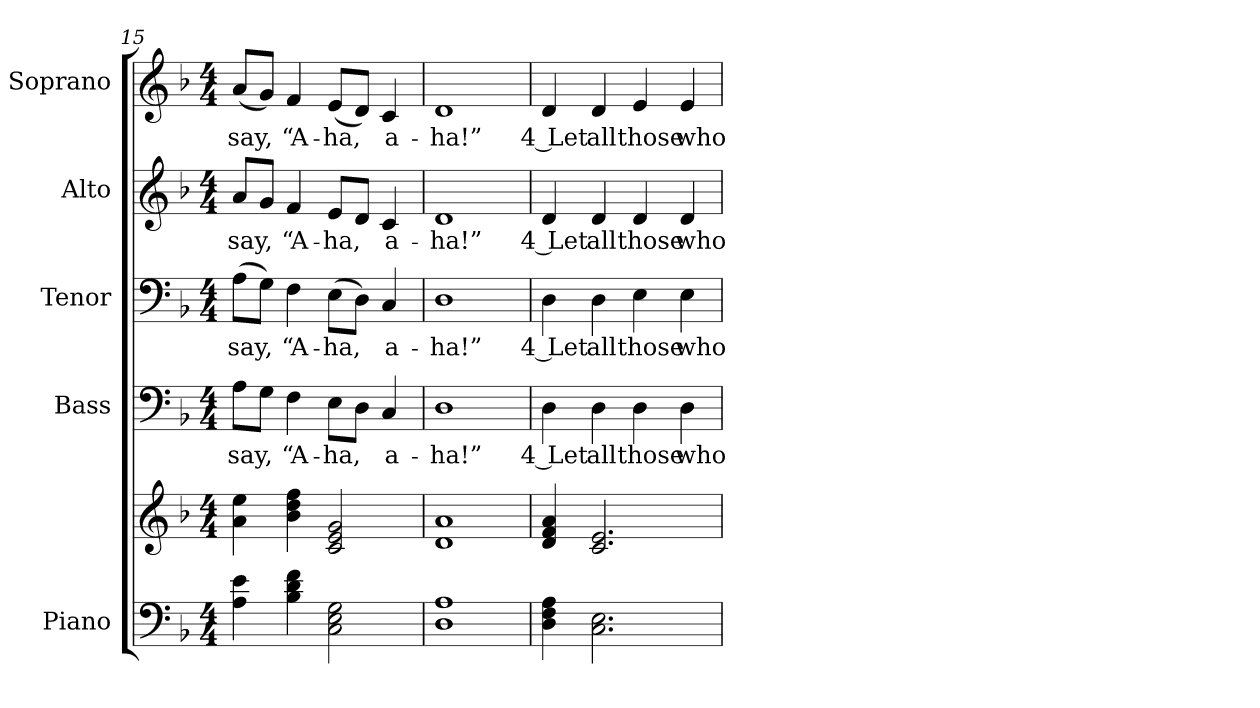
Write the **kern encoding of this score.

**kern	**kern	**kern	**text	**kern	**text	**kern	**text	**kern	**text
*part5	*part5	*part4	*part4	*part3	*part3	*part2	*part2	*part1	*part1
*staff6	*staff5	*staff4	*staff4	*staff3	*staff3	*staff2	*staff2	*staff1	*staff1
*I"Piano	*	*I"Bass	*	*I"Tenor	*	*I"Alto	*	*I"Soprano	*
*I'Pno.	*	*I'B.	*	*I'T.	*	*I'A.	*	*I'S.	*
!!LO:PB:g=z
*clefF4	*clefG2	*clefF4	*	*clefF4	*	*clefG2	*	*clefG2	*
*k[b-]	*k[b-]	*k[b-]	*	*k[b-]	*	*k[b-]	*	*k[b-]	*
*F:	*F:	*F:	*	*F:	*	*F:	*	*F:	*
*M4/4	*M4/4	*M4/4	*	*M4/4	*	*M4/4	*	*M4/4	*
=15	=15	=15	=15	=15	=15	=15	=15	=15	=15
!	!	!	!LO:LY:b:color=#000000	!	!	!	!	!	!
!	!	!	!	!	!LO:LY:b:color=#000000	!	!	!	!
!	!	!	!	!	!	!	!LO:LY:b:color=#000000	!	!
!	!	!	!	!	!	!	!	!	!LO:LY:b:color=#000000
4Ai\ 4ei	4ai\ 4eei	8Ai\L	say,	(8Ai\L	say,	8ai/L	say,	(8ai/L	say,
.	.	8Gi\J	.	8Gi\J)	.	8gi/J	.	8gi/J)	.
!	!	!	!LO:LY:b:color=#000000	!	!	!	!	!	!
!	!	!	!	!	!LO:LY:b:color=#000000	!	!	!	!
!	!	!	!	!	!	!	!LO:LY:b:color=#000000	!	!
!	!	!	!	!	!	!	!	!	!LO:LY:b:color=#000000
4B-i\ 4di 4fi	4b-i\ 4ddi 4ffi	4Fi\	“A-	4Fi\	“A-	4fi/	“A-	4fi/	“A-
!	!	!	!LO:LY:b:color=#000000	!	!	!	!	!	!
!	!	!	!	!	!LO:LY:b:color=#000000	!	!	!	!
!	!	!	!	!	!	!	!LO:LY:b:color=#000000	!	!
!	!	!	!	!	!	!	!	!	!LO:LY:b:color=#000000
2Ci\ 2Ei 2Gi	2ci/ 2ei 2gi	8Ei\L	-ha,	(8Ei\L	-ha,	8ei/L	-ha,	(8ei/L	-ha,
.	.	8Di\J	.	8Di\J)	.	8di/J	.	8di/J)	.
!	!	!	!LO:LY:b:color=#000000	!	!	!	!	!	!
!	!	!	!	!	!LO:LY:b:color=#000000	!	!	!	!
!	!	!	!	!	!	!	!LO:LY:b:color=#000000	!	!
!	!	!	!	!	!	!	!	!	!LO:LY:b:color=#000000
.	.	4Ci/	a-	4Ci/	a-	4ci/	a-	4ci/	a-
=16	=16	=16	=16	=16	=16	=16	=16	=16	=16
!	!	!	!LO:LY:b:color=#000000	!	!	!	!	!	!
!	!	!	!	!	!LO:LY:b:color=#000000	!	!	!	!
!	!	!	!	!	!	!	!LO:LY:b:color=#000000	!	!
!	!	!	!	!	!	!	!	!	!LO:LY:b:color=#000000
1Di 1Ai	1di 1ai	1Di	-ha!”	1Di	-ha!”	1di	-ha!”	1di	-ha!”
!!LO:PB:g=z
=17	=17	=17	=17	=17	=17	=17	=17	=17	=17
!	!	!	!LO:LY:b:color=#000000	!	!	!	!	!	!
!	!	!	!	!	!LO:LY:b:color=#000000	!	!	!	!
!	!	!	!	!	!	!	!LO:LY:b:color=#000000	!	!
!	!	!	!	!	!	!	!	!	!LO:LY:b:color=#000000
4Di\ 4Fi 4Ai	4di/ 4fi 4ai	4Di\	4 Let	4Di\	4 Let	4di/	4 Let	4di/	4 Let
!	!	!	!LO:LY:b:color=#000000	!	!	!	!	!	!
!	!	!	!	!	!LO:LY:b:color=#000000	!	!	!	!
!	!	!	!	!	!	!	!LO:LY:b:color=#000000	!	!
!	!	!	!	!	!	!	!	!	!LO:LY:b:color=#000000
2.Ci\ 2.Ei	2.ci/ 2.ei	4Di\	all	4Di\	all	4di/	all	4di/	all
!	!	!	!LO:LY:b:color=#000000	!	!	!	!	!	!
!	!	!	!	!	!LO:LY:b:color=#000000	!	!	!	!
!	!	!	!	!	!	!	!LO:LY:b:color=#000000	!	!
!	!	!	!	!	!	!	!	!	!LO:LY:b:color=#000000
.	.	4Di\	those	4Ei\	those	4di/	those	4ei/	those
!	!	!	!LO:LY:b:color=#000000	!	!	!	!	!	!
!	!	!	!	!	!LO:LY:b:color=#000000	!	!	!	!
!	!	!	!	!	!	!	!LO:LY:b:color=#000000	!	!
!	!	!	!	!	!	!	!	!	!LO:LY:b:color=#000000
.	.	4Di\	who	4Ei\	who	4di/	who	4ei/	who
=	=	=	=	=	=	=	=	=	=
*-	*-	*-	*-	*-	*-	*-	*-	*-	*-
